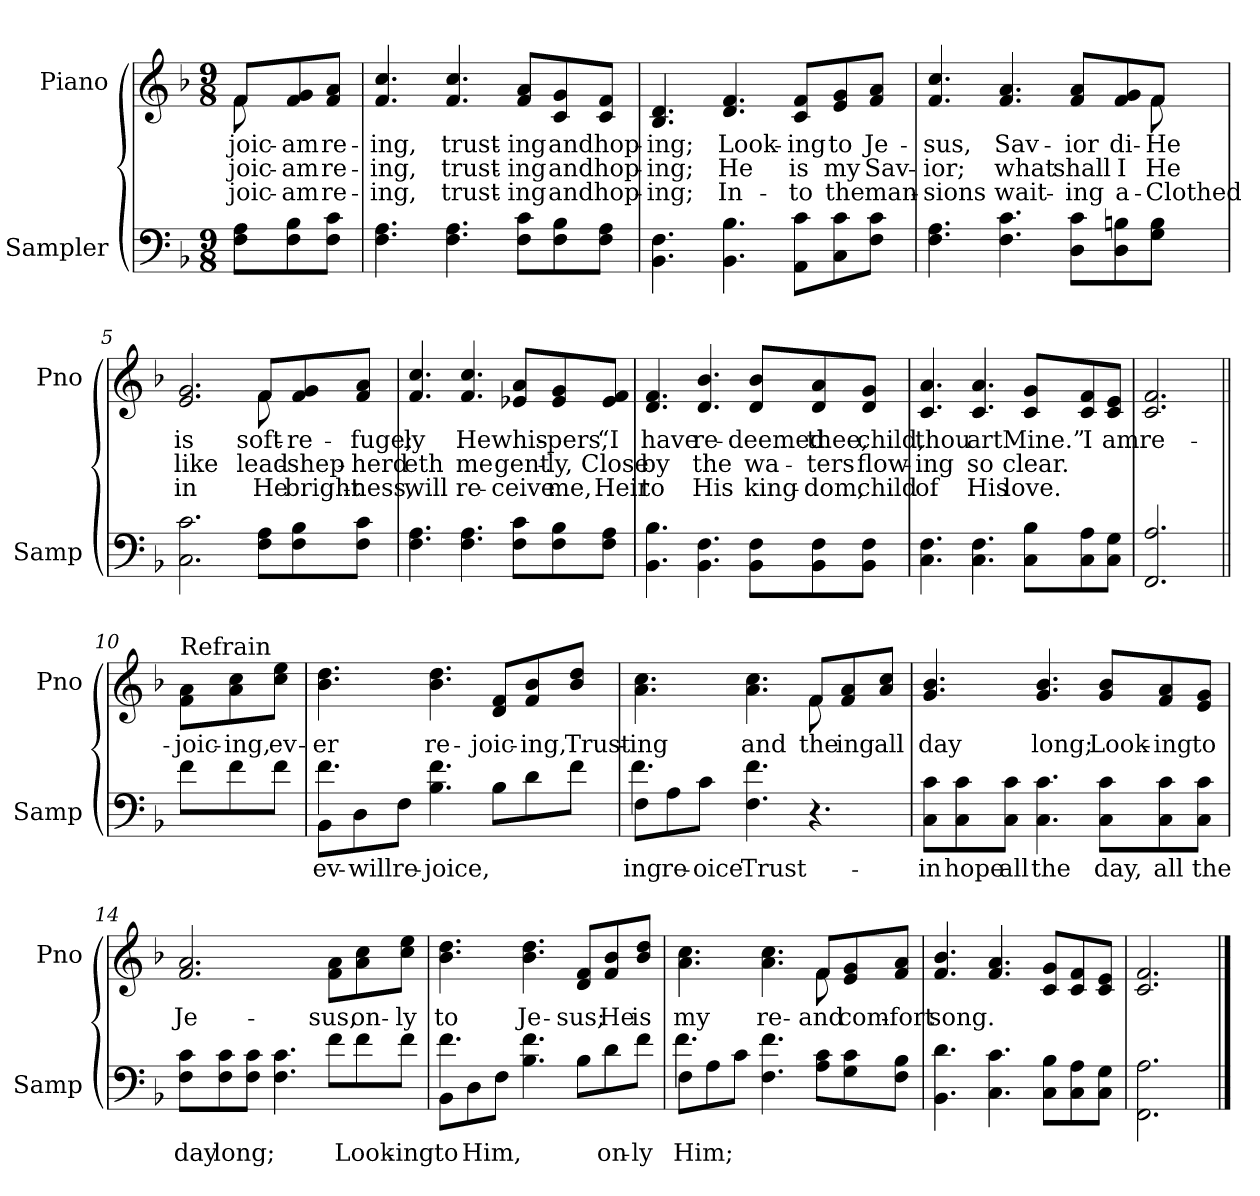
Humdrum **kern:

**kern	**text	**kern	**text	**text	**text
*part2	*part2	*part1	*part1	*part1	*part1
*staff2	*staff2	*staff1	*staff1	*staff1	*staff1
*I"Sampler	*	*I"Piano	*	*	*
*I'Samp	*	*I'Pno	*	*	*
*clefF4	*	*clefG2	*	*	*
*k[b-]	*	*k[b-]	*	*	*
*F:	*	*F:	*	*	*
*M9/8	*	*M9/8	*	*	*
=1	=1	=1	=1	=1	=1
*	*	*^	*	*	*
8F\ 8A\L	.	8f/L	8f	-joic-	-joic-	-joic-
8F\ 8B-\	.	8f/ 8g/	4ryy	am	am	am
8F\ 8c\J	.	8f/ 8a/J	.	re-	re-	re-
*	*	*v	*v	*	*	*
=2	=2	=2	=2	=2	=2
4.F 4.A	.	4.f 4.cc	-ing,	-ing,	-ing,
4.F 4.A	.	4.f 4.cc	trust-	trust-	trust-
8F\ 8c\L	.	8f/ 8a/L	-ing	-ing	-ing
8F\ 8B-\	.	8c/ 8g/	and	and	and
8F\ 8A\J	.	8c/ 8f/J	hop-	hop-	hop-
=3	=3	=3	=3	=3	=3
4.BB- 4.F	.	4.B- 4.d	-ing;	-ing;	-ing;
4.BB- 4.B-	.	4.d 4.f	Look-	He	In-
8AA\ 8c\L	.	8c/ 8f/L	-ing	is	-to
8C\ 8c\	.	8e/ 8g/	to	my	the
8F\ 8c\J	.	8f/ 8a/J	Je-	Sav-	man-
=4	=4	=4	=4	=4	=4
*	*	*^	*	*	*
4.F 4.A	.	4.f 4.cc	1ryy	-sus,	-ior;	-sions
4.F 4.c	.	4.f 4.a	.	Sav-	what	wait-
8D\ 8c\L	.	8f/ 8a/L	.	-ior	shall	-ing
8D\ 8Bn\	.	8f/ 8g/	.	di-	I	a-
8G\ 8B\J	.	8f/J	8f	He	He	Clothed
=5	=5	=5	=5	=5	=5	=5
2.C 2.c	.	2.e 2.g	2.ryy	is	like	in
8F\ 8A\L	.	8f/L	8f	soft-	lead-	He
8F\ 8B-\	.	8f/ 8g/	4ryy	re-	shep-	bright-
8F\ 8c\J	.	8f/ 8a/J	.	-fuge;	-herd	-ness,
*	*	*v	*v	*	*	*
=6	=6	=6	=6	=6	=6
4.F 4.A	.	4.f 4.cc	-ly	-eth	will
4.F 4.A	.	4.f 4.cc	He	me	re-
8F\ 8c\L	.	8e-X/ 8a/L	whis-	gent-	-ceive
8F\ 8B-\	.	8e-/ 8g/	-pers,	-ly,	me,
8F\ 8A\J	.	8e-/ 8f/J	“I	Close	Heir
=7	=7	=7	=7	=7	=7
4.BB- 4.B-	.	4.d 4.f	have	by	to
4.BB- 4.F	.	4.d 4.b-	re-	the	His
8BB-\ 8F\L	.	8d/ 8b-/L	-deemed	wa-	king-
8BB-\ 8F\	.	8d/ 8a/	thee,	-ters	-dom,
8BB-\ 8F\J	.	8d/ 8g/J	child,	flow-	child
=8	=8	=8	=8	=8	=8
4.C 4.F	.	4.c 4.a	thou	-ing	of
4.C 4.F	.	4.c 4.a	art	so	His
8C\ 8B-\L	.	8c/ 8g/L	Mine.”	clear.	love.
8C\ 8A\	.	8c/ 8f/	I	.	.
8C\ 8G\J	.	8c/ 8e/J	am	.	.
=9	=9	=9	=9	=9	=9
2.FF 2.A	.	2.c 2.f	re-	.	.
=10||	=10||	=10||	=10||	=10||	=10||
!	!	!LO:TX:t=Refrain	!	!	!
8f\L	.	8f\ 8a\L	-joic-	.	.
8f\	.	8a\ 8cc\	-ing,	.	.
8f\J	.	8cc\ 8ee\J	ev-	.	.
=11	=11	=11	=11	=11	=11
*^	*	*	*	*	*
8BB-\L	4.f	ev-	4.b- 4.dd	-er	.	.
8D\	.	will	.	.	.	.
8F\J	.	re-	.	.	.	.
4.B- 4.f	2.ryy	-joice,	4.b- 4.dd	re-	.	.
8B-\L	.	.	8d/ 8f/L	-joic-	.	.
8d\	.	.	8f/ 8b-/	-ing,	.	.
8f\J	.	.	8b-/ 8dd/J	Trust-	.	.
=12	=12	=12	=12	=12	=12	=12
*	*	*	*^	*	*	*
8F\L	4.f	-ing	4.a 4.cc	2.ryy	-ing	.	.
8A\	.	re-	.	.	.	.	.
8c\J	.	-oice	.	.	.	.	.
4.F 4.f	2.ryy	Trust-	4.a 4.cc	.	and	.	.
4.r	.	.	8f/L	8f	the	.	.
.	.	.	8f/ 8a/	4ryy	-ing	.	.
.	.	.	8a/ 8cc/J	.	all	.	.
*v	*v	*	*	*	*	*	*
*	*	*v	*v	*	*	*
=13	=13	=13	=13	=13	=13
8C\ 8c\L	in	4.g 4.b-	day	.	.
8C\ 8c\	hope	.	.	.	.
8C\ 8c\J	all	.	.	.	.
4.C 4.c	the	4.g 4.b-	long;	.	.
8C\ 8c\L	day,	8g/ 8b-/L	Look-	.	.
8C\ 8c\	all	8f/ 8a/	-ing	.	.
8C\ 8c\J	the	8e/ 8g/J	to	.	.
=14	=14	=14	=14	=14	=14
8F\ 8c\L	day	2.f 2.a	Je-	.	.
8F\ 8c\	long;	.	.	.	.
8F\ 8c\J	.	.	.	.	.
4.F 4.c	.	.	.	.	.
8f\L	.	8f\ 8a\L	-sus,	.	.
8f\	Look-	8a\ 8cc\	on-	.	.
8f\J	-ing	8cc\ 8ee\J	-ly	.	.
=15	=15	=15	=15	=15	=15
*^	*	*	*	*	*
8BB-\L	4.f	to	4.b- 4.dd	to	.	.
8D\	.	Him,	.	.	.	.
8F\J	.	.	.	.	.	.
4.B- 4.f	2.ryy	.	4.b- 4.dd	Je-	.	.
8B-\L	.	.	8d/ 8f/L	-sus;	.	.
8d\	.	on-	8f/ 8b-/	He	.	.
8f\J	.	-ly	8b-/ 8dd/J	is	.	.
=16	=16	=16	=16	=16	=16	=16
*	*	*	*^	*	*	*
8F\L	4.f	Him;	4.a 4.cc	2.ryy	my	.	.
8A\	.	.	.	.	.	.	.
8c\J	.	.	.	.	.	.	.
4.F 4.f	2.ryy	.	4.a 4.cc	.	re-	.	.
8A\ 8c\L	.	.	8f/L	8f	and	.	.
8G\ 8c\	.	.	8e/ 8g/	4ryy	com-	.	.
8F\ 8B-\J	.	.	8f/ 8a/J	.	-fort	.	.
*v	*v	*	*	*	*	*	*
*	*	*v	*v	*	*	*
=17	=17	=17	=17	=17	=17
4.BB- 4.d	.	4.f 4.b-	song.	.	.
4.C 4.c	.	4.f 4.a	.	.	.
8C\ 8B-\L	.	8c/ 8g/L	.	.	.
8C\ 8A\	.	8c/ 8f/	.	.	.
8C\ 8G\J	.	8c/ 8e/J	.	.	.
=18	=18	=18	=18	=18	=18
2.FF\ 2.A\	.	2.c 2.f	.	.	.
==	==	==	==	==	==
*-	*-	*-	*-	*-	*-
